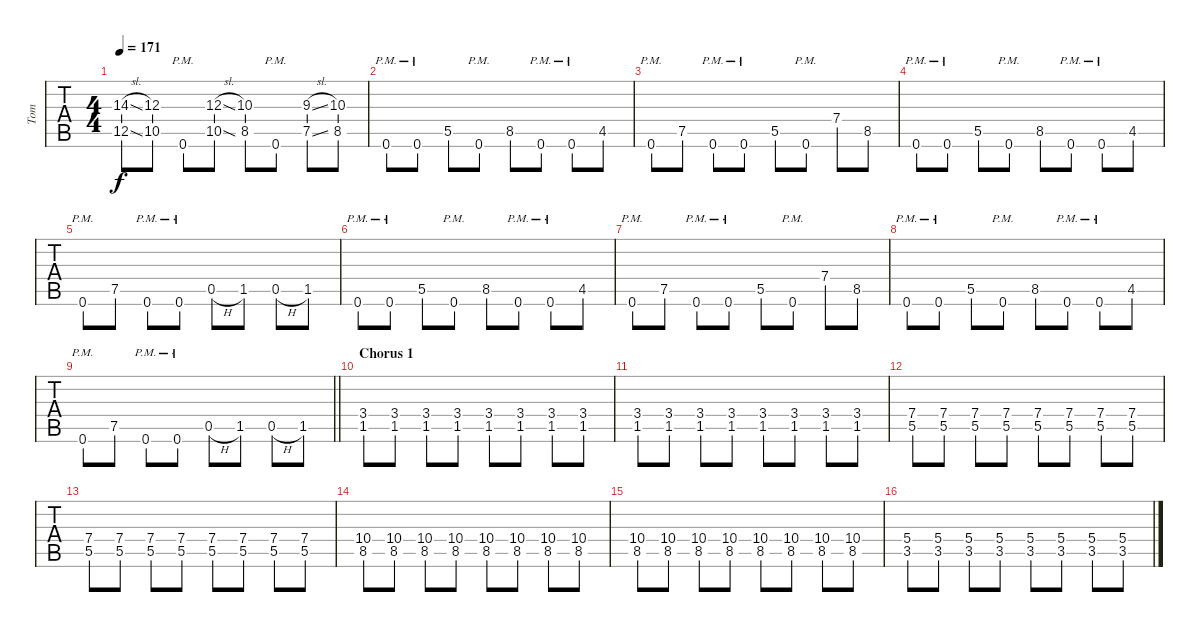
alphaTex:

\track ("Tom" "Tom") {instrument distortionguitar}
\staff {tabs}
\tuning (C4 G3 Eb3 Bb2 F2 Bb1) {hide}
\ts (4 4)
\tempo 171
\clef f4
\ks c
(14.3{sl} 12.5{sl}).8{dy f} (12.3 10.5).8 0.6{pm}.8 (12.3{sl} 10.5{sl}).8 (10.3 8.5).8 0.6{pm}.8 (9.3{sl} 7.5{sl}).8 (10.3 8.5).8 |
0.6{pm}.8 0.6{pm}.8 5.5.8 0.6{pm}.8 8.5.8 0.6{pm}.8 0.6{pm}.8 4.5.8 |
0.6{pm}.8 7.5.8 0.6{pm}.8 0.6{pm}.8 5.5.8 0.6{pm}.8 7.4.8 8.5.8 |
0.6{pm}.8 0.6{pm}.8 5.5.8 0.6{pm}.8 8.5.8 0.6{pm}.8 0.6{pm}.8 4.5.8 |
0.6{pm}.8 7.5.8 0.6{pm}.8 0.6{pm}.8 0.5{h}.8 1.5.8 0.5{h}.8 1.5.8 |
0.6{pm}.8 0.6{pm}.8 5.5.8 0.6{pm}.8 8.5.8 0.6{pm}.8 0.6{pm}.8 4.5.8 |
0.6{pm}.8 7.5.8 0.6{pm}.8 0.6{pm}.8 5.5.8 0.6{pm}.8 7.4.8 8.5.8 |
0.6{pm}.8 0.6{pm}.8 5.5.8 0.6{pm}.8 8.5.8 0.6{pm}.8 0.6{pm}.8 4.5.8 |
\barLineRight lightlight
0.6{pm}.8 7.5.8 0.6{pm}.8 0.6{pm}.8 0.5{h}.8 1.5.8 0.5{h}.8 1.5.8 |
\section ("" "Chorus 1")
(3.4 1.5).8{balance 8} (3.4 1.5).8 (3.4 1.5).8 (3.4 1.5).8 (3.4 1.5).8 (3.4 1.5).8 (3.4 1.5).8 (3.4 1.5).8 |
(3.4 1.5).8 (3.4 1.5).8 (3.4 1.5).8 (3.4 1.5).8 (3.4 1.5).8 (3.4 1.5).8 (3.4 1.5).8 (3.4 1.5).8 |
(7.4 5.5).8 (7.4 5.5).8 (7.4 5.5).8 (7.4 5.5).8 (7.4 5.5).8 (7.4 5.5).8 (7.4 5.5).8 (7.4 5.5).8 |
(7.4 5.5).8 (7.4 5.5).8 (7.4 5.5).8 (7.4 5.5).8 (7.4 5.5).8 (7.4 5.5).8 (7.4 5.5).8 (7.4 5.5).8 |
(10.4 8.5).8 (10.4 8.5).8 (10.4 8.5).8 (10.4 8.5).8 (10.4 8.5).8 (10.4 8.5).8 (10.4 8.5).8 (10.4 8.5).8 |
(10.4 8.5).8 (10.4 8.5).8 (10.4 8.5).8 (10.4 8.5).8 (10.4 8.5).8 (10.4 8.5).8 (10.4 8.5).8 (10.4 8.5).8 |
(5.4 3.5).8 (5.4 3.5).8 (5.4 3.5).8 (5.4 3.5).8 (5.4 3.5).8 (5.4 3.5).8 (5.4 3.5).8 (5.4 3.5).8
